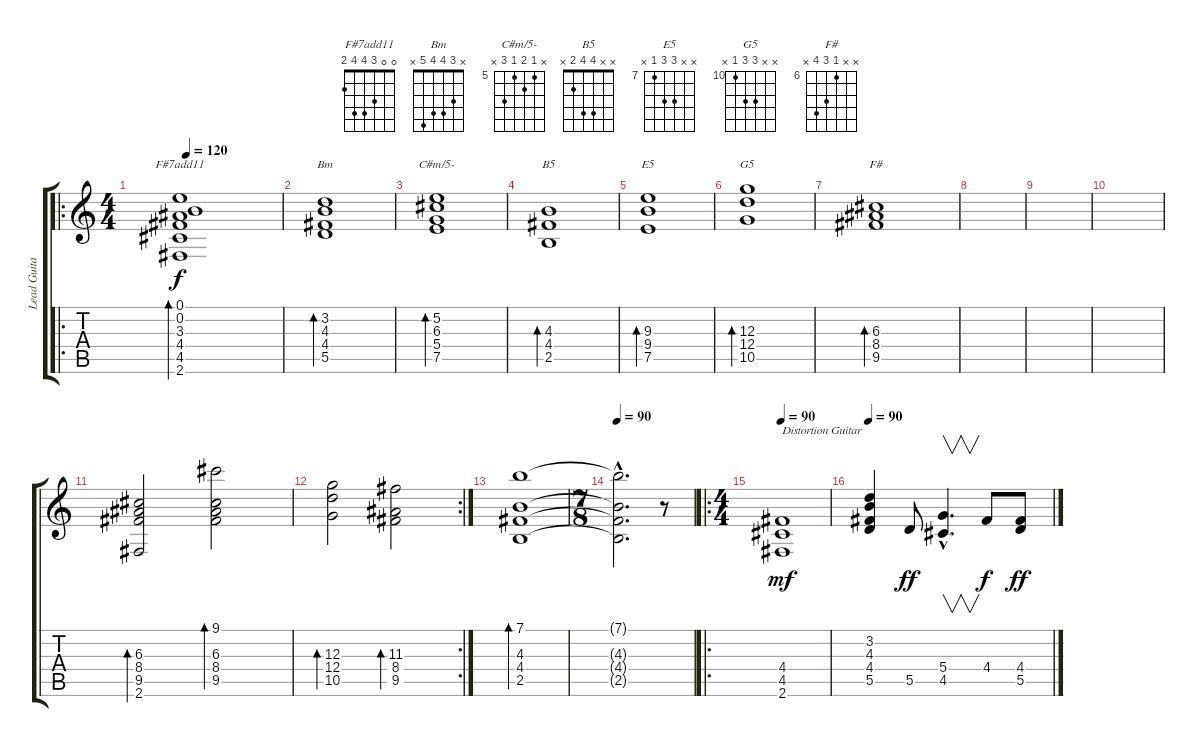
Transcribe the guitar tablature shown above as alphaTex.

\track ("Lead Guitar" "Lead Guita") {instrument overdrivenguitar}
\staff {score tabs}
\tuning (E4 B3 G3 D3 A2 E2) {hide}
\chord ("F#7add11" 0 0 3 4 4 2)
\chord ("Bm" x 3 4 4 5 x)
\chord ("C#m/5-" x 5 6 5 7 x) {firstfret 5}
\chord ("B5" x x 4 4 2 x)
\chord ("E5" x x 9 9 7 x) {firstfret 7}
\chord ("G5" x x 12 12 10 x) {firstfret 10}
\chord ("F#" x x 6 8 9 x) {firstfret 6}
\ro
\ts (4 4)
\tempo 120
\clef g2
\ks c
(0.1 0.2 3.3 4.4 4.5 2.6).1{bd 120 ch "F#7add11" dy f instrument acousticguitarsteel} |
(3.2 4.3 4.4 5.5).1{bd 120 ch "Bm"} |
(5.2 6.3 5.4 7.5).1{bd 120 ch "C#m/5-"} |
(4.3 4.4 2.5).1{bd 240 ch "B5"} |
(9.3 9.4 7.5).1{bd 240 ch "E5"} |
(12.3 12.4 10.5).1{bd 60 ch "G5"} |
(6.3 8.4 9.5).1{bd 480 ch "F#"} |
|
|
|
(6.3 8.4 9.5 2.6).2{bd 240} (9.1 6.3 8.4 9.5).2{bd 240} |
\rc 2
(12.3 12.4 10.5).2{bd 120} (11.3 8.4 9.5).2{bd 240} |
(7.1 4.3 4.4 2.5).1{bd 120 volume 16} |
\ts (7 8)
\tempo 90
(7.1{hac t} 4.3{hac t} 4.4{hac t} 2.5{hac t}).2{d} r.8 |
\ro
\ts (4 4)
\tempo 90
(4.4 4.5 2.6).1{txt "Distortion Guitar" dy mf volume 11 instrument overdrivenguitar} |
\tempo 90
(3.2 4.3 4.4 5.5).4{volume 12 instrument overdrivenguitar} 5.5.8{dy ff} (5.4{hac} 4.5{hac}).4{v d} 4.4.8{dy f} (4.4 5.5).8{dy ff}
